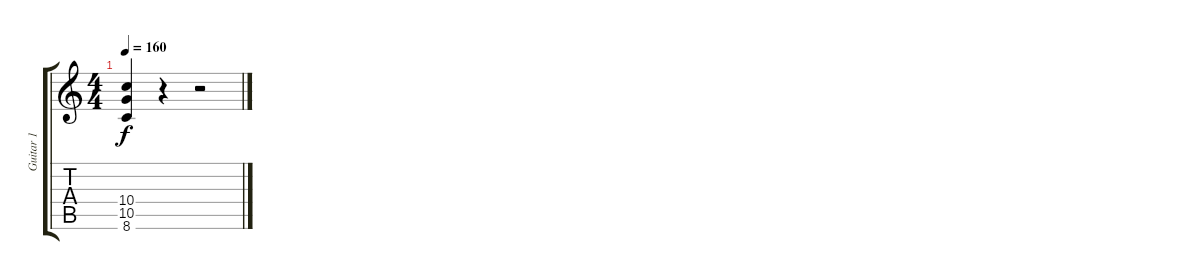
\track ("Guitar 1" "Guitar 1") {instrument distortionguitar}
\staff {score tabs}
\tuning (E4 B3 G3 D3 A2 E2) {hide}
\ts (4 4)
\tempo 160
\clef g2
\ks c
(10.4 10.5 8.6).4{dy f} r.4 r.2
